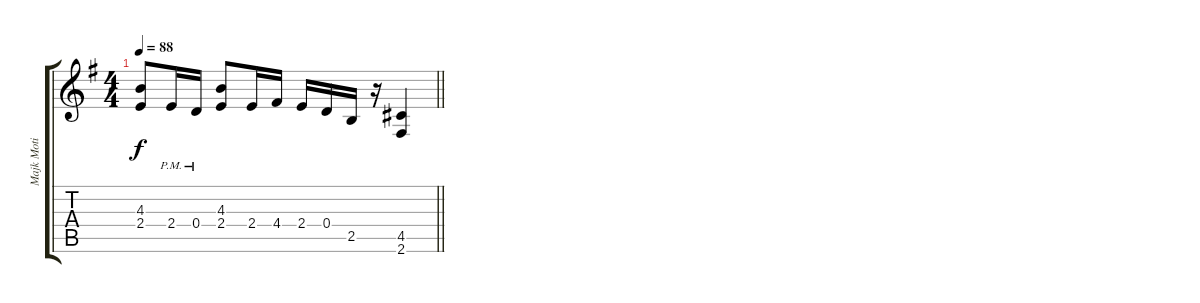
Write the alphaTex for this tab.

\track ("Majk Moti" "Majk Moti") {instrument distortionguitar}
\staff {score tabs}
\tuning (E4 B3 G3 D3 A2 E2) {hide}
\ts (4 4)
\tempo 88
\clef g2
\barLineRight lightlight
\ks eminor
(4.3 2.4).8{dy f} 2.4{pm}.16 0.4{pm}.16 (4.3 2.4).8 2.4.16 4.4.16 2.4.16 0.4.16 2.5.16 r.16 (4.5 2.6).4
